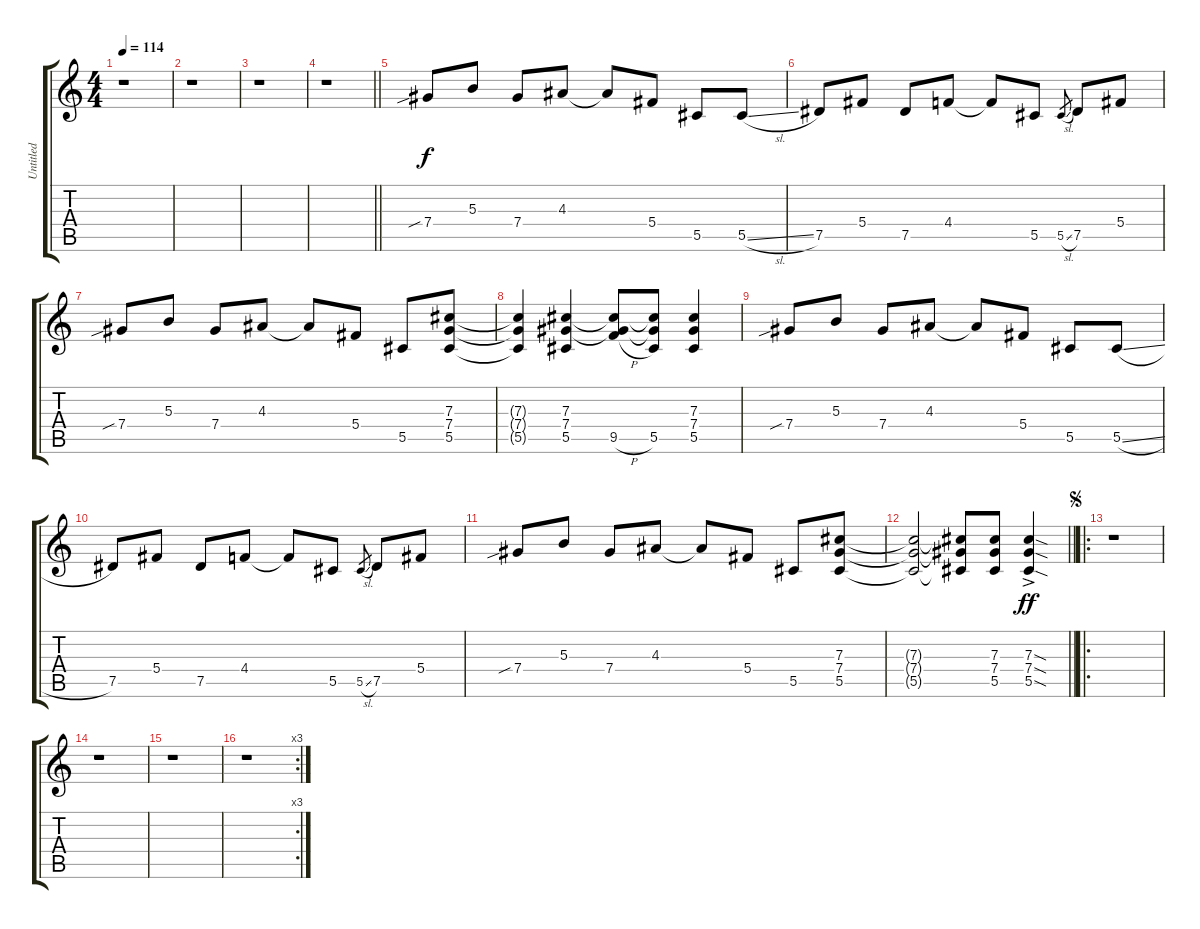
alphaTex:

\track ("Untitled" "Untitled") {instrument distortionguitar}
\staff {score tabs}
\tuning (Eb4 Bb3 Gb3 Db3 Ab2 Db2) {hide}
\ts (4 4)
\tempo 114
\clef g2
\ks c
r.1{dy f instrument distortionguitar} |
r.1 |
r.1 |
\barLineRight lightlight
r.1 |
7.4{sib}.8 5.3.8 7.4.8 4.3.8 4.3{t}.8 5.4.8 5.5.8 5.5{sl}.8 |
7.5.8 5.4.8 7.5.8 4.4.8 4.4{t}.8 5.5.8 5.5{sl}.8{gr} 7.5.8 5.4.8 |
7.4{sib}.8 5.3.8 7.4.8 4.3.8 4.3{t}.8 5.4.8 5.5.8 (7.3 7.4 5.5).8 |
(7.3{t} 7.4{t} 5.5{t}).4 (7.3 7.4 5.5).4 (7.3{t} 7.4{t} 9.5{h}).8 (7.3{t} 7.4{t} 5.5).8 (7.3 7.4 5.5).4 |
7.4{sib}.8 5.3.8 7.4.8 4.3.8 4.3{t}.8 5.4.8 5.5.8 5.5{sl}.8 |
7.5.8 5.4.8 7.5.8 4.4.8 4.4{t}.8 5.5.8 5.5{sl}.8{gr} 7.5.8 5.4.8 |
7.4{sib}.8 5.3.8 7.4.8 4.3.8 4.3{t}.8 5.4.8 5.5.8 (7.3 7.4 5.5).8 |
\barLineRight lightlight
(7.3{t} 7.4{t} 5.5{t}).2 (7.3{t} 7.4{t} 5.5{t}).8 (7.3 7.4 5.5).8 (7.3{sod ac} 7.4{sod ac} 5.5{sod ac}).4{dy ff} |
\ro
\jump segno
r.1 |
r.1 |
r.1 |
\rc 3
r.1
